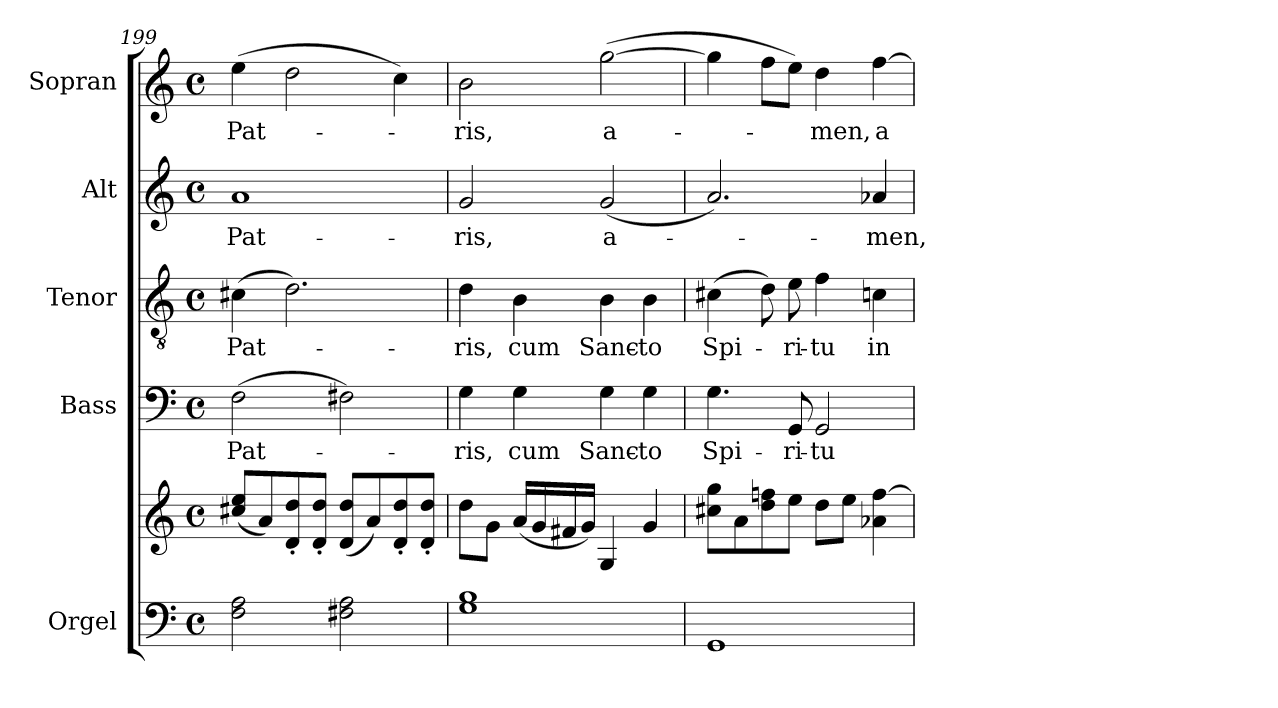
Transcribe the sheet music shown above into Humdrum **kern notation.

**kern	**kern	**kern	**text	**kern	**text	**kern	**text	**kern	**text
*part5	*part5	*part4	*part4	*part3	*part3	*part2	*part2	*part1	*part1
*staff6	*staff5	*staff4	*staff4	*staff3	*staff3	*staff2	*staff2	*staff1	*staff1
*I"Orgel	*	*I"Bass	*	*I"Tenor	*	*I"Alt	*	*I"Sopran	*
*I'Org.	*	*I'B.	*	*I'T.	*	*I'A.	*	*I'S.	*
*clefF4	*clefG2	*clefF4	*	*clefGv2	*	*clefG2	*	*clefG2	*
*k[]	*k[]	*k[]	*	*k[]	*	*k[]	*	*k[]	*
*C:	*C:	*C:	*	*C:	*	*C:	*	*C:	*
*M4/4	*M4/4	*M4/4	*	*M4/4	*	*M4/4	*	*M4/4	*
*met(c)	*met(c)	*met(c)	*	*met(c)	*	*met(c)	*	*met(c)	*
=199	=199	=199	=199	=199	=199	=199	=199	=199	=199
!	!	!	!LO:LY:b	!	!LO:LY:b	!	!LO:LY:b	!	!LO:LY:b
2F\ 2A\	(<8cc#X/ 8ee/L	(>2F\	Pat-	(>4c#X\	Pat-	1a	Pat-	(>4ee\	Pat-
.	8a/)	.	.	.	.	.	.	.	.
.	8d/'< 8dd/'<	.	.	2.d\)	.	.	.	2dd\	.
.	8d/'< 8dd/'<J	.	.	.	.	.	.	.	.
2F#X\ 2A\	(<8d/ 8dd/L	2F#X\)	.	.	.	.	.	.	.
.	8a/)	.	.	.	.	.	.	.	.
.	8d/'< 8dd/'<	.	.	.	.	.	.	4cc\)	.
.	8d/'< 8dd/'<J	.	.	.	.	.	.	.	.
=200	=200	=200	=200	=200	=200	=200	=200	=200	=200
!	!	!	!LO:LY:b	!	!LO:LY:b	!	!LO:LY:b	!	!LO:LY:b
1G 1B	8dd\L	4G\	-ris,	4d\	-ris,	2g/	-ris,	2b\	-ris,
.	8g\J	.	.	.	.	.	.	.	.
!	!	!	!LO:LY:b	!	!LO:LY:b	!	!	!	!
.	(<16a/LL	4G\	cum	4B\	cum	.	.	.	.
.	16g/	.	.	.	.	.	.	.	.
.	16f#X/	.	.	.	.	.	.	.	.
.	16g/JJ)	.	.	.	.	.	.	.	.
!	!	!	!LO:LY:b	!	!LO:LY:b	!	!LO:LY:b	!	!LO:LY:b
.	4G/	4G\	Sanc-	4B\	Sanc-	(<2g/	a-	(>[2gg\	a-
!	!	!	!LO:LY:b	!	!LO:LY:b	!	!	!	!
.	4g/	4G\	-to	4B\	-to	.	.	.	.
=201	=201	=201	=201	=201	=201	=201	=201	=201	=201
!	!	!	!LO:LY:b	!	!LO:LY:b	!	!	!	!
1GG	8cc#X\ 8gg\L	4.G\	Spi-	(>4c#X\	Spi-	2.a/)	.	4gg\]	.
.	8a\	.	.	.	.	.	.	.	.
.	8dd\ 8ffn\	.	.	8d\)	.	.	.	8ff\L	.
!	!	!	!LO:LY:b	!	!LO:LY:b	!	!	!	!
.	8ee\J	8GG/	-ri-	8e\	-ri-	.	.	8ee\J)	.
!	!	!	!LO:LY:b	!	!LO:LY:b	!	!	!	!LO:LY:b
.	8dd\L	2GG/	-tu	4f\	-tu	.	.	4dd\	-men,
.	8ee\J	.	.	.	.	.	.	.	.
!	!	!	!	!	!LO:LY:b	!	!LO:LY:b	!	!LO:LY:b
.	4a-X\ [4ff\	.	.	4cn\	in	4a-X/	-men,	[4ff\	a-
=	=	=	=	=	=	=	=	=	=
*-	*-	*-	*-	*-	*-	*-	*-	*-	*-
